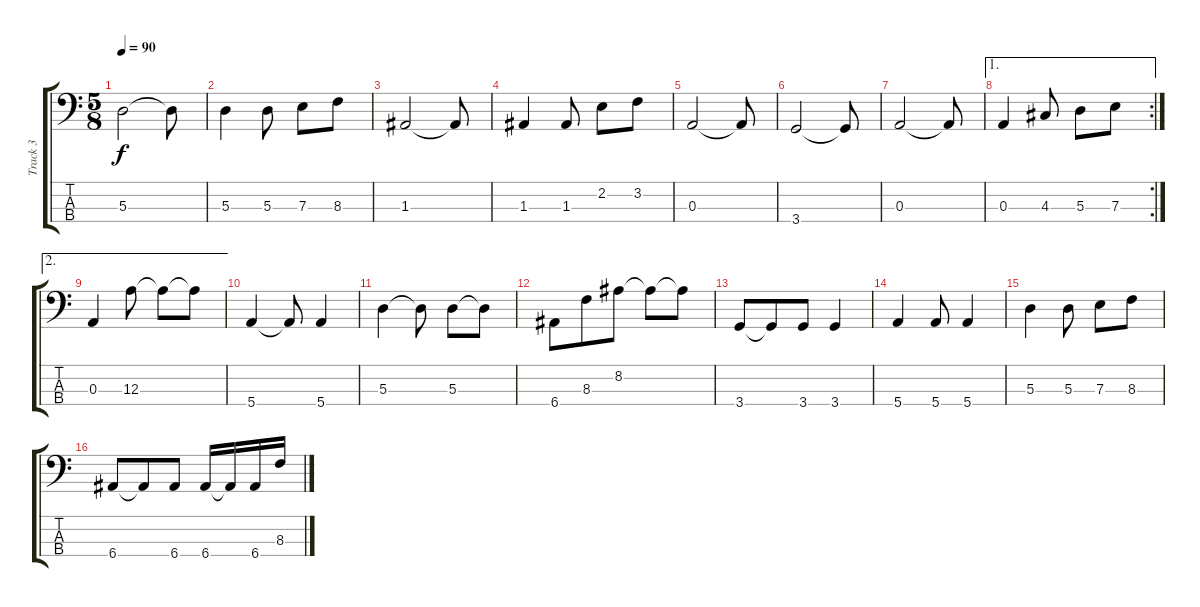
\track ("Track 3" "Track 3") {instrument fretlessbass}
\staff {score tabs}
\tuning (G2 D2 A1 E1) {hide}
\ts (5 8)
\tempo 90
\clef f4
\ks c
5.3.2{dy f instrument fretlessbass} 5.3{t}.8 |
5.3.4 5.3.8 7.3.8 8.3.8 |
1.3.2 1.3{t}.8 |
1.3.4 1.3.8 2.2.8 3.2.8 |
0.3.2 0.3{t}.8 |
3.4.2 3.4{t}.8 |
0.3.2 0.3{t}.8 |
\ae 1
\rc 2
0.3.4 4.3.8 5.3.8 7.3.8 |
\ae 2
0.3.4 12.3.8 12.3{t}.8 12.3{t}.8 |
5.4.4 5.4{t}.8 5.4.4 |
5.3.4 5.3{t}.8 5.3.8 5.3{t}.8 |
6.4.8 8.3.8 8.2.8 8.2{t}.8 8.2{t}.8 |
3.4.8 3.4{t}.8 3.4.8 3.4.4 |
5.4.4 5.4.8 5.4.4 |
5.3.4 5.3.8 7.3.8 8.3.8 |
6.4.8 6.4{t}.8 6.4.8 6.4.16 6.4{t}.16 6.4.16 8.3.16
